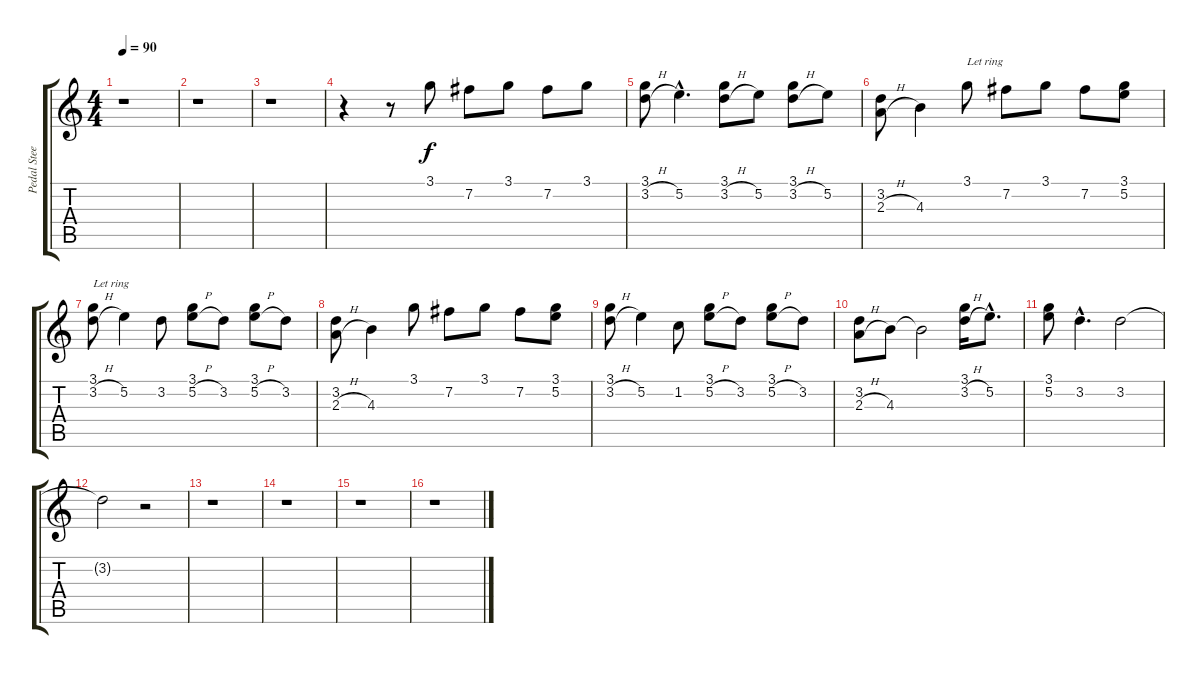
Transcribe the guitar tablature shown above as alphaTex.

\track ("Pedal Steel" "Pedal Stee") {instrument electricguitarclean}
\staff {score tabs}
\tuning (E4 B3 G3 D3 A2 E2) {hide}
\ts (4 4)
\tempo 90
\clef g2
\ks c
r.1{dy f} |
r.1 |
r.1 |
r.4 r.8 3.1.8 7.2.8 3.1.8 7.2.8 3.1.8 |
(3.1 3.2{h}).8 5.2{hac}.4{d} (3.1 3.2{h}).8 5.2.8 (3.1 3.2{h}).8 5.2.8 |
(3.2 2.3{h}).8 4.3.4 3.1.8{txt "Let ring"} 7.2.8 3.1.8 7.2.8 (3.1 5.2).8 |
(3.1 3.2{h}).8{txt "Let ring"} 5.2.4 3.2.8 (3.1 5.2{h}).8 3.2.8 (3.1 5.2{h}).8 3.2.8 |
(3.2 2.3{h}).8 4.3.4 3.1.8 7.2.8 3.1.8 7.2.8 (3.1 5.2).8 |
(3.1 3.2{h}).8 5.2.4 1.2.8 (3.1 5.2{h}).8 3.2.8 (3.1 5.2{h}).8 3.2.8 |
(3.2 2.3{h}).8 4.3.8 4.3{t}.2 (3.1 3.2{h}).16 5.2{hac}.8{d} |
(3.1 5.2).8 3.2{hac}.4{d} 3.2.2 |
3.2{t}.2 r.2 |
r.1 |
r.1 |
r.1 |
r.1
